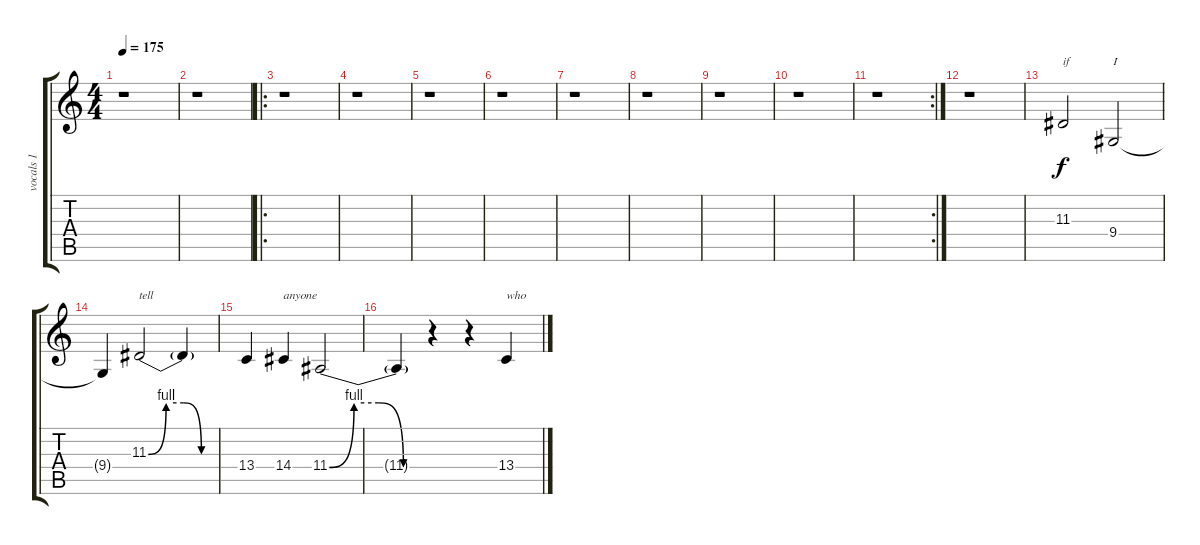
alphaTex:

\track ("vocals 1" "vocals 1") {instrument lead2sawtooth}
\staff {score tabs}
\tuning (Db4 Ab3 E3 B2 Gb2 B1) {hide}
\ts (4 4)
\tempo 175
\clef g2
\ks c
r.1{dy f} |
r.1 |
\ro
r.1 |
r.1 |
r.1 |
r.1 |
r.1 |
r.1 |
r.1 |
r.1 |
\rc 2
r.1 |
r.1 |
11.3.2{txt "if"} 9.4.2{txt "I"} |
9.4{t}.4 11.3{be (custom 0 0 15 4 30 4 45 0 60 0)}.2{txt "tell"} 11.3{t}.4 |
13.4.4 14.4.4{txt "anyone"} 11.4{be (custom 0 0 15 4 30 4 45 0 60 0)}.2 |
11.4{t}.4 r.4 r.4 13.4.4{txt "who"}
